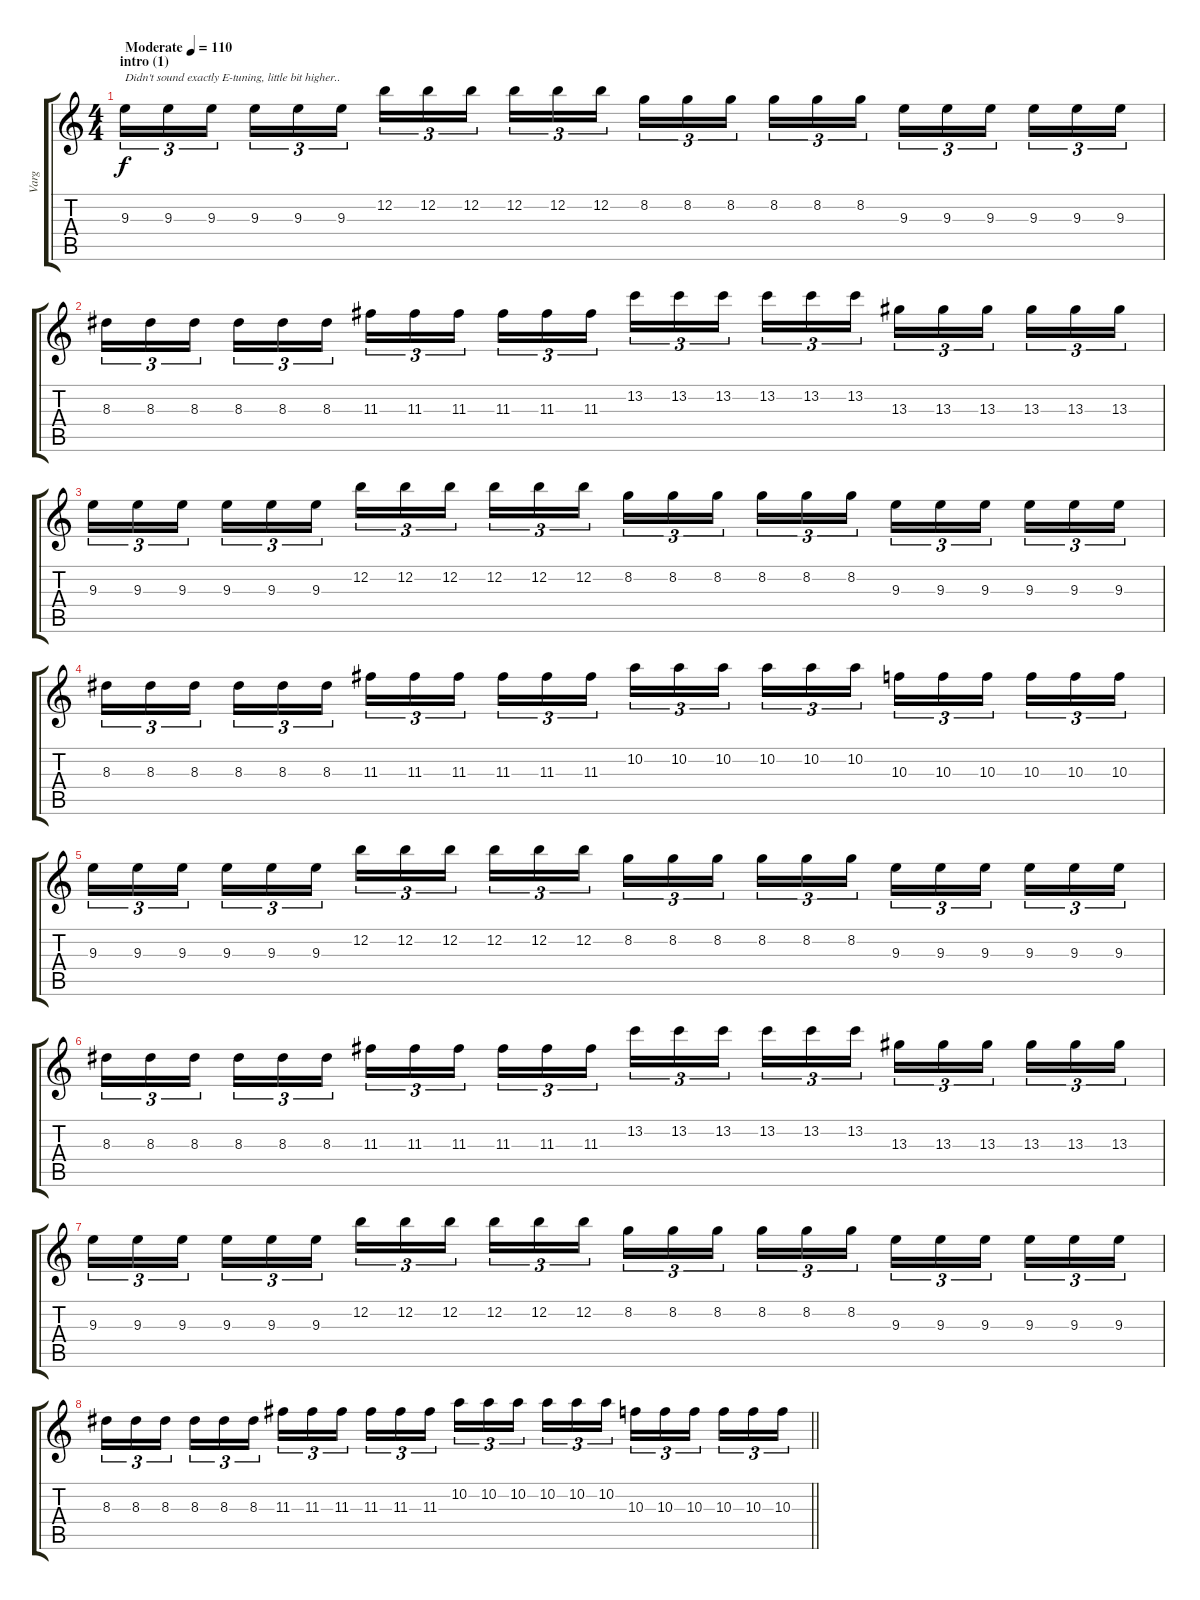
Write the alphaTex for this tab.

\track ("Varg" "Varg") {instrument distortionguitar}
\staff {score tabs}
\tuning (E4 B3 G3 D3 A2 E2) {hide}
\ts (4 4)
\section ("" "intro (1)")
\tempo (110 "Moderate")
\clef g2
\ks c
9.3.16{tu (3 2) txt "Didn't sound exactly E-tuning, little bit higher.." dy f instrument distortionguitar} 9.3.16{tu (3 2)} 9.3.16{tu (3 2) beam splitsecondary} 9.3.16{tu (3 2)} 9.3.16{tu (3 2)} 9.3.16{tu (3 2)} 12.2.16{tu (3 2)} 12.2.16{tu (3 2)} 12.2.16{tu (3 2) beam splitsecondary} 12.2.16{tu (3 2)} 12.2.16{tu (3 2)} 12.2.16{tu (3 2)} 8.2.16{tu (3 2)} 8.2.16{tu (3 2)} 8.2.16{tu (3 2) beam splitsecondary} 8.2.16{tu (3 2)} 8.2.16{tu (3 2)} 8.2.16{tu (3 2)} 9.3.16{tu (3 2)} 9.3.16{tu (3 2)} 9.3.16{tu (3 2) beam splitsecondary} 9.3.16{tu (3 2)} 9.3.16{tu (3 2)} 9.3.16{tu (3 2)} |
8.3.16{tu (3 2)} 8.3.16{tu (3 2)} 8.3.16{tu (3 2) beam splitsecondary} 8.3.16{tu (3 2)} 8.3.16{tu (3 2)} 8.3.16{tu (3 2)} 11.3.16{tu (3 2)} 11.3.16{tu (3 2)} 11.3.16{tu (3 2) beam splitsecondary} 11.3.16{tu (3 2)} 11.3.16{tu (3 2)} 11.3.16{tu (3 2)} 13.2.16{tu (3 2)} 13.2.16{tu (3 2)} 13.2.16{tu (3 2) beam splitsecondary} 13.2.16{tu (3 2)} 13.2.16{tu (3 2)} 13.2.16{tu (3 2)} 13.3.16{tu (3 2)} 13.3.16{tu (3 2)} 13.3.16{tu (3 2) beam splitsecondary} 13.3.16{tu (3 2)} 13.3.16{tu (3 2)} 13.3.16{tu (3 2)} |
9.3.16{tu (3 2)} 9.3.16{tu (3 2)} 9.3.16{tu (3 2) beam splitsecondary} 9.3.16{tu (3 2)} 9.3.16{tu (3 2)} 9.3.16{tu (3 2)} 12.2.16{tu (3 2)} 12.2.16{tu (3 2)} 12.2.16{tu (3 2) beam splitsecondary} 12.2.16{tu (3 2)} 12.2.16{tu (3 2)} 12.2.16{tu (3 2)} 8.2.16{tu (3 2)} 8.2.16{tu (3 2)} 8.2.16{tu (3 2) beam splitsecondary} 8.2.16{tu (3 2)} 8.2.16{tu (3 2)} 8.2.16{tu (3 2)} 9.3.16{tu (3 2)} 9.3.16{tu (3 2)} 9.3.16{tu (3 2) beam splitsecondary} 9.3.16{tu (3 2)} 9.3.16{tu (3 2)} 9.3.16{tu (3 2)} |
8.3.16{tu (3 2)} 8.3.16{tu (3 2)} 8.3.16{tu (3 2) beam splitsecondary} 8.3.16{tu (3 2)} 8.3.16{tu (3 2)} 8.3.16{tu (3 2)} 11.3.16{tu (3 2)} 11.3.16{tu (3 2)} 11.3.16{tu (3 2) beam splitsecondary} 11.3.16{tu (3 2)} 11.3.16{tu (3 2)} 11.3.16{tu (3 2)} 10.2.16{tu (3 2)} 10.2.16{tu (3 2)} 10.2.16{tu (3 2) beam splitsecondary} 10.2.16{tu (3 2)} 10.2.16{tu (3 2)} 10.2.16{tu (3 2)} 10.3.16{tu (3 2)} 10.3.16{tu (3 2)} 10.3.16{tu (3 2) beam splitsecondary} 10.3.16{tu (3 2)} 10.3.16{tu (3 2)} 10.3.16{tu (3 2)} |
9.3.16{tu (3 2)} 9.3.16{tu (3 2)} 9.3.16{tu (3 2) beam splitsecondary} 9.3.16{tu (3 2)} 9.3.16{tu (3 2)} 9.3.16{tu (3 2)} 12.2.16{tu (3 2)} 12.2.16{tu (3 2)} 12.2.16{tu (3 2) beam splitsecondary} 12.2.16{tu (3 2)} 12.2.16{tu (3 2)} 12.2.16{tu (3 2)} 8.2.16{tu (3 2)} 8.2.16{tu (3 2)} 8.2.16{tu (3 2) beam splitsecondary} 8.2.16{tu (3 2)} 8.2.16{tu (3 2)} 8.2.16{tu (3 2)} 9.3.16{tu (3 2)} 9.3.16{tu (3 2)} 9.3.16{tu (3 2) beam splitsecondary} 9.3.16{tu (3 2)} 9.3.16{tu (3 2)} 9.3.16{tu (3 2)} |
8.3.16{tu (3 2)} 8.3.16{tu (3 2)} 8.3.16{tu (3 2) beam splitsecondary} 8.3.16{tu (3 2)} 8.3.16{tu (3 2)} 8.3.16{tu (3 2)} 11.3.16{tu (3 2)} 11.3.16{tu (3 2)} 11.3.16{tu (3 2) beam splitsecondary} 11.3.16{tu (3 2)} 11.3.16{tu (3 2)} 11.3.16{tu (3 2)} 13.2.16{tu (3 2)} 13.2.16{tu (3 2)} 13.2.16{tu (3 2) beam splitsecondary} 13.2.16{tu (3 2)} 13.2.16{tu (3 2)} 13.2.16{tu (3 2)} 13.3.16{tu (3 2)} 13.3.16{tu (3 2)} 13.3.16{tu (3 2) beam splitsecondary} 13.3.16{tu (3 2)} 13.3.16{tu (3 2)} 13.3.16{tu (3 2)} |
9.3.16{tu (3 2)} 9.3.16{tu (3 2)} 9.3.16{tu (3 2) beam splitsecondary} 9.3.16{tu (3 2)} 9.3.16{tu (3 2)} 9.3.16{tu (3 2)} 12.2.16{tu (3 2)} 12.2.16{tu (3 2)} 12.2.16{tu (3 2) beam splitsecondary} 12.2.16{tu (3 2)} 12.2.16{tu (3 2)} 12.2.16{tu (3 2)} 8.2.16{tu (3 2)} 8.2.16{tu (3 2)} 8.2.16{tu (3 2) beam splitsecondary} 8.2.16{tu (3 2)} 8.2.16{tu (3 2)} 8.2.16{tu (3 2)} 9.3.16{tu (3 2)} 9.3.16{tu (3 2)} 9.3.16{tu (3 2) beam splitsecondary} 9.3.16{tu (3 2)} 9.3.16{tu (3 2)} 9.3.16{tu (3 2)} |
\barLineRight lightlight
8.3.16{tu (3 2)} 8.3.16{tu (3 2)} 8.3.16{tu (3 2) beam splitsecondary} 8.3.16{tu (3 2)} 8.3.16{tu (3 2)} 8.3.16{tu (3 2)} 11.3.16{tu (3 2)} 11.3.16{tu (3 2)} 11.3.16{tu (3 2) beam splitsecondary} 11.3.16{tu (3 2)} 11.3.16{tu (3 2)} 11.3.16{tu (3 2)} 10.2.16{tu (3 2)} 10.2.16{tu (3 2)} 10.2.16{tu (3 2) beam splitsecondary} 10.2.16{tu (3 2)} 10.2.16{tu (3 2)} 10.2.16{tu (3 2)} 10.3.16{tu (3 2)} 10.3.16{tu (3 2)} 10.3.16{tu (3 2) beam splitsecondary} 10.3.16{tu (3 2)} 10.3.16{tu (3 2)} 10.3.16{tu (3 2)}
